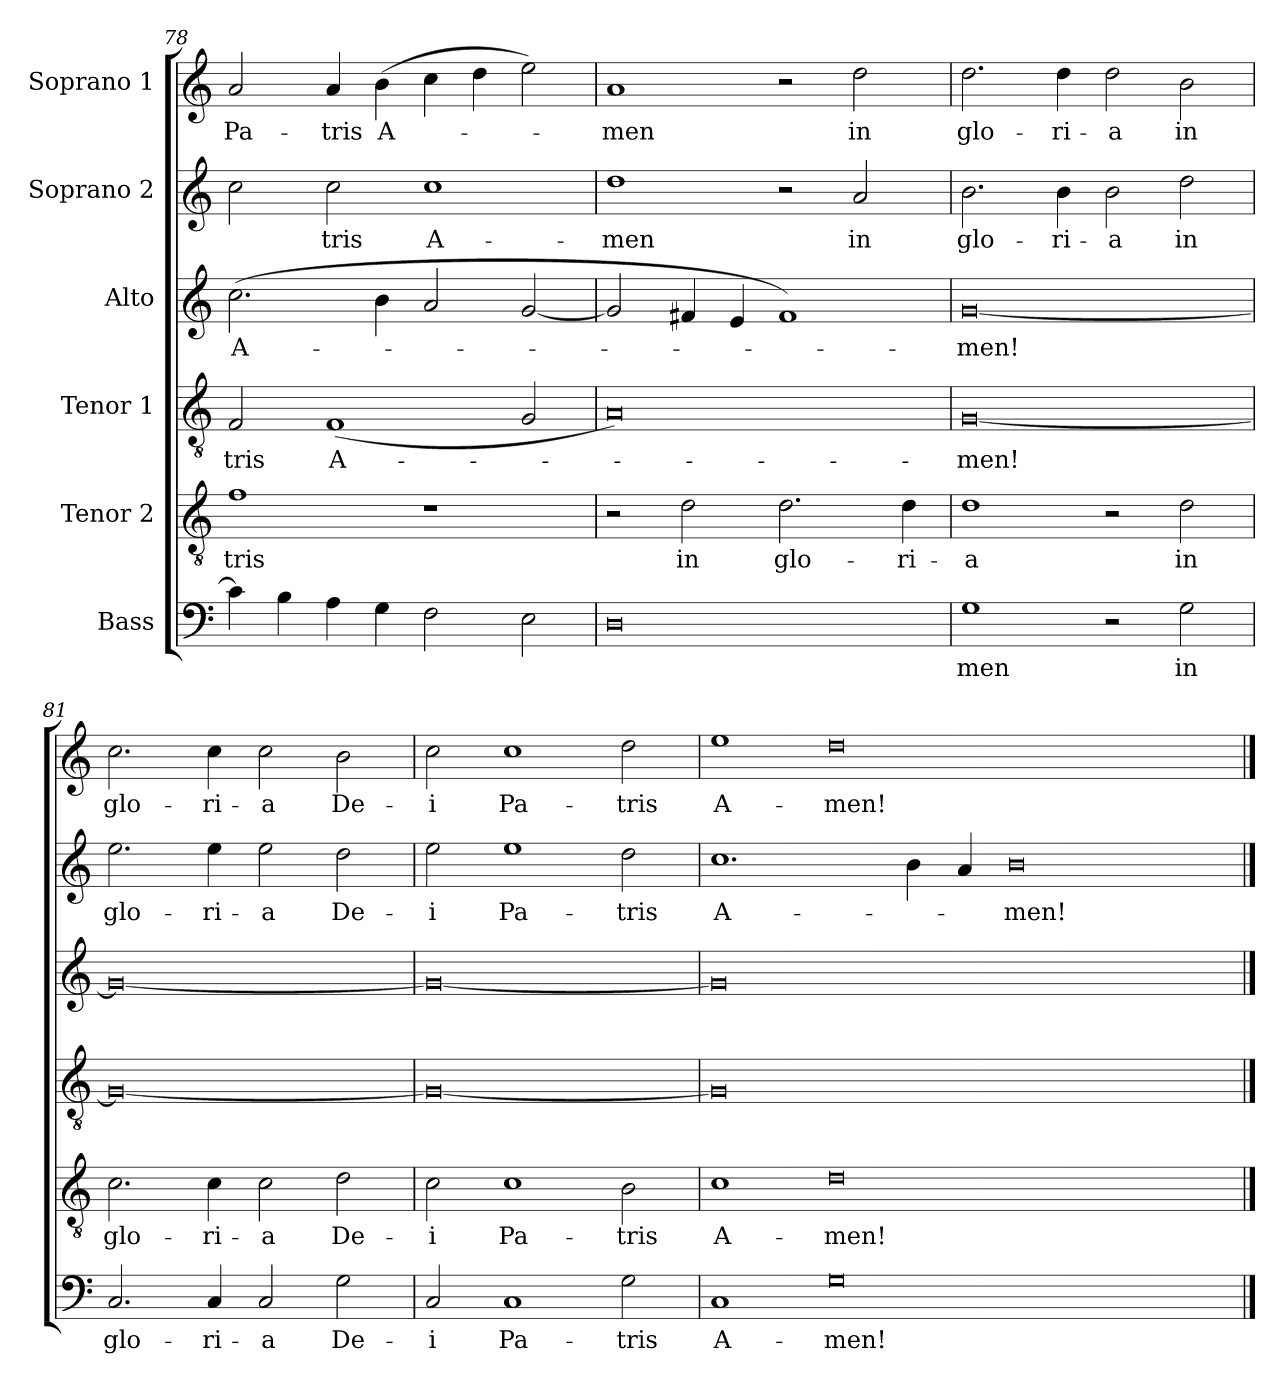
**kern	**text	**kern	**text	**kern	**text	**kern	**text	**kern	**text	**kern	**text
*part6	*part6	*part5	*part5	*part4	*part4	*part3	*part3	*part2	*part2	*part1	*part1
*staff6	*staff6	*staff5	*staff5	*staff4	*staff4	*staff3	*staff3	*staff2	*staff2	*staff1	*staff1
*I"Bass	*	*I"Tenor 2	*	*I"Tenor 1	*	*I"Alto	*	*I"Soprano 2	*	*I"Soprano 1	*
*clefF4	*	*clefGv2	*	*clefGv2	*	*clefG2	*	*clefG2	*	*clefG2	*
*k[]	*	*k[]	*	*k[]	*	*k[]	*	*k[]	*	*k[]	*
*C:	*	*C:	*	*C:	*	*C:	*	*C:	*	*C:	*
=78	=78	=78	=78	=78	=78	=78	=78	=78	=78	=78	=78
4c\]	.	1f	-tris	2F/	-tris	(2.cc\	A-	2cc\	.	2a/	-Pa-
4B\	.	.	.	.	.	.	.	.	.	.	.
4A\	.	.	.	(1F	A-	.	.	2cc\	-tris	4a/	-tris
4G\	.	.	.	.	.	4b\	.	.	.	(4b\	A-
2F\	.	1r	.	.	.	2a/	.	1cc	A-	4cc\	.
.	.	.	.	.	.	.	.	.	.	4dd\	.
2E\	.	.	.	2G/	.	[2g/	.	.	.	2ee\)	.
=79	=79	=79	=79	=79	=79	=79	=79	=79	=79	=79	=79
0D	.	2r	.	0A)	.	2g/]	.	1dd	-men	1a	-men
.	.	2d\	in	.	.	4f#X/	.	.	.	.	.
.	.	.	.	.	.	4e/	.	.	.	.	.
.	.	2.d\	glo-	.	.	1f#)	.	2r	.	2r	.
.	.	.	.	.	.	.	.	2a/	in	2dd\	in
.	.	4d\	-ri-	.	.	.	.	.	.	.	.
!!LO:LB:g=z
=80	=80	=80	=80	=80	=80	=80	=80	=80	=80	=80	=80
1G	-men	1d	-a	[0G	-men!	[0g	-men!	2.b\	glo-	2.dd\	glo-
.	.	.	.	.	.	.	.	4b\	-ri-	4dd\	-ri-
2r	.	2r	.	.	.	.	.	2b\	-a	2dd\	-a
2G\	in	2d\	in	.	.	.	.	2dd\	in	2b\	in
=81	=81	=81	=81	=81	=81	=81	=81	=81	=81	=81	=81
2.C/	glo-	2.c\	glo-	0G_	.	0g_	.	2.ee\	glo-	2.cc\	glo-
4C/	-ri-	4c\	-ri-	.	.	.	.	4ee\	-ri-	4cc\	-ri-
2C/	-a	2c\	-a	.	.	.	.	2ee\	-a	2cc\	-a
2G\	De-	2d\	De-	.	.	.	.	2dd\	De-	2b\	De-
=82	=82	=82	=82	=82	=82	=82	=82	=82	=82	=82	=82
2C/	-i	2c\	-i	0G_	.	0g_	.	2ee\	-i	2cc\	-i
1C	Pa-	1c	Pa-	.	.	.	.	1ee	Pa-	1cc	Pa-
2G\	-tris	2B\	-tris	.	.	.	.	2dd\	-tris	2dd\	-tris
=83	=83	=83	=83	=83	=83	=83	=83	=83	=83	=83	=83
1C	A-	1c	A-	0G]	.	0g]	.	1.cc	A-	1ee	A-
0G	-men!	0d	-men!	.	.	.	.	.	.	0dd	-men!
.	.	.	.	.	.	.	.	4b\	.	.	.
.	.	.	.	.	.	.	.	4a/	.	.	.
.	.	.	.	0ryy	.	0ryy	.	0b	-men!	.	.
1ryy	.	1ryy	.	.	.	.	.	.	.	1ryy	.
==	==	==	==	==	==	==	==	==	==	==	==
*-	*-	*-	*-	*-	*-	*-	*-	*-	*-	*-	*-
